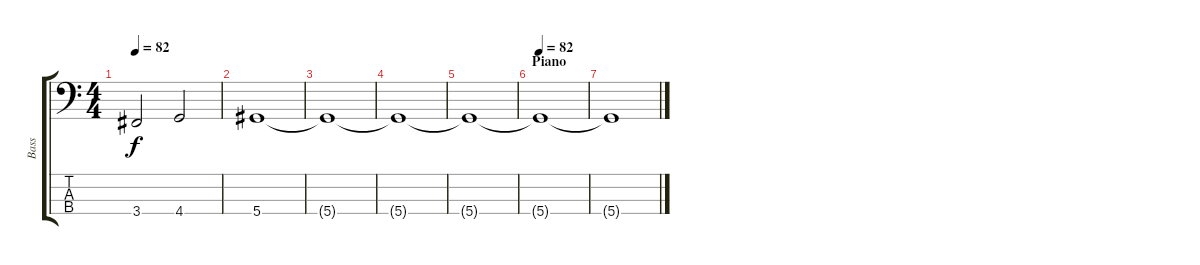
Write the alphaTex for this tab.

\track ("Bass" "Bass") {instrument electricbassfinger}
\staff {score tabs}
\tuning (Gb2 Db2 Ab1 Eb1) {hide}
\ts (4 4)
\tempo 82
\clef f4
\ks c
3.4.2{dy f} 4.4.2 |
5.4.1 |
5.4{t}.1 |
5.4{t}.1 |
5.4{t}.1 |
\section ("" "Piano")
\tempo 82
5.4{t}.1 |
5.4{t}.1
